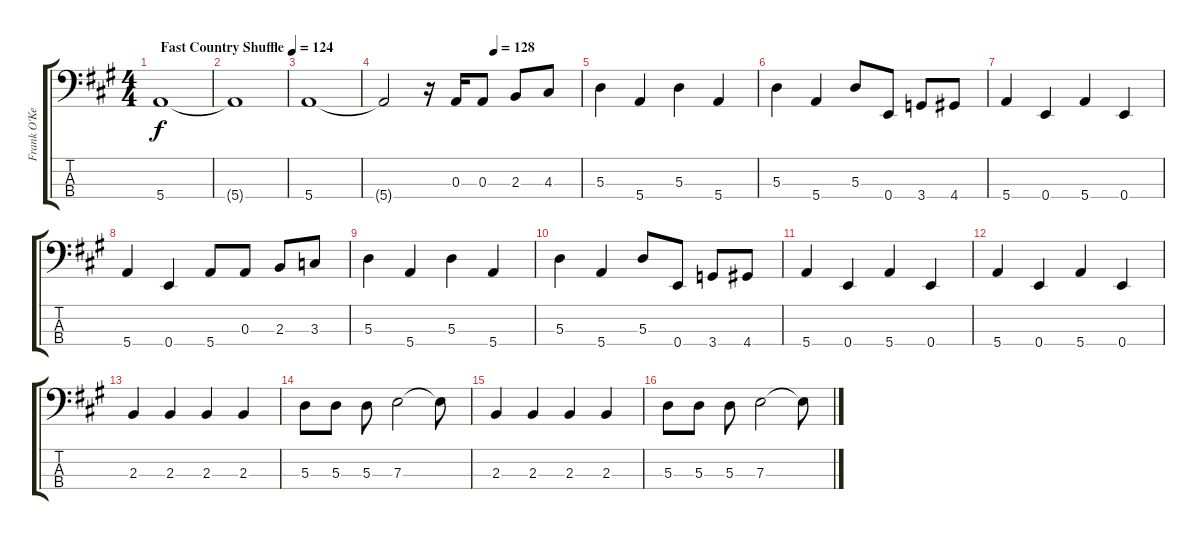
\track ("Frank O'Keefe Bass" "Frank O'Ke") {instrument electricbassfinger}
\staff {score tabs}
\tuning (G2 D2 A1 E1) {hide}
\ts (4 4)
\tempo (124 "Fast Country Shuffle")
\clef f4
\ks a
5.4.1{dy f instrument electricbassfinger} |
5.4{t}.1 |
5.4.1 |
\tempo (128 0.5625)
5.4{t}.2 r.16 0.3.16 0.3.8 2.3.8 4.3.8 |
5.3.4 5.4.4 5.3.4 5.4.4 |
5.3.4 5.4.4 5.3.8 0.4.8 3.4.8 4.4.8 |
5.4.4 0.4.4 5.4.4 0.4.4 |
5.4.4 0.4.4 5.4.8 0.3.8 2.3.8 3.3.8 |
5.3.4 5.4.4 5.3.4 5.4.4 |
5.3.4 5.4.4 5.3.8 0.4.8 3.4.8 4.4.8 |
5.4.4 0.4.4 5.4.4 0.4.4 |
5.4.4 0.4.4 5.4.4 0.4.4 |
2.3.4 2.3.4 2.3.4 2.3.4 |
5.3.8 5.3.8 5.3.8 7.3.2 7.3{t}.8 |
2.3.4 2.3.4 2.3.4 2.3.4 |
5.3.8 5.3.8 5.3.8 7.3.2 7.3{t}.8
